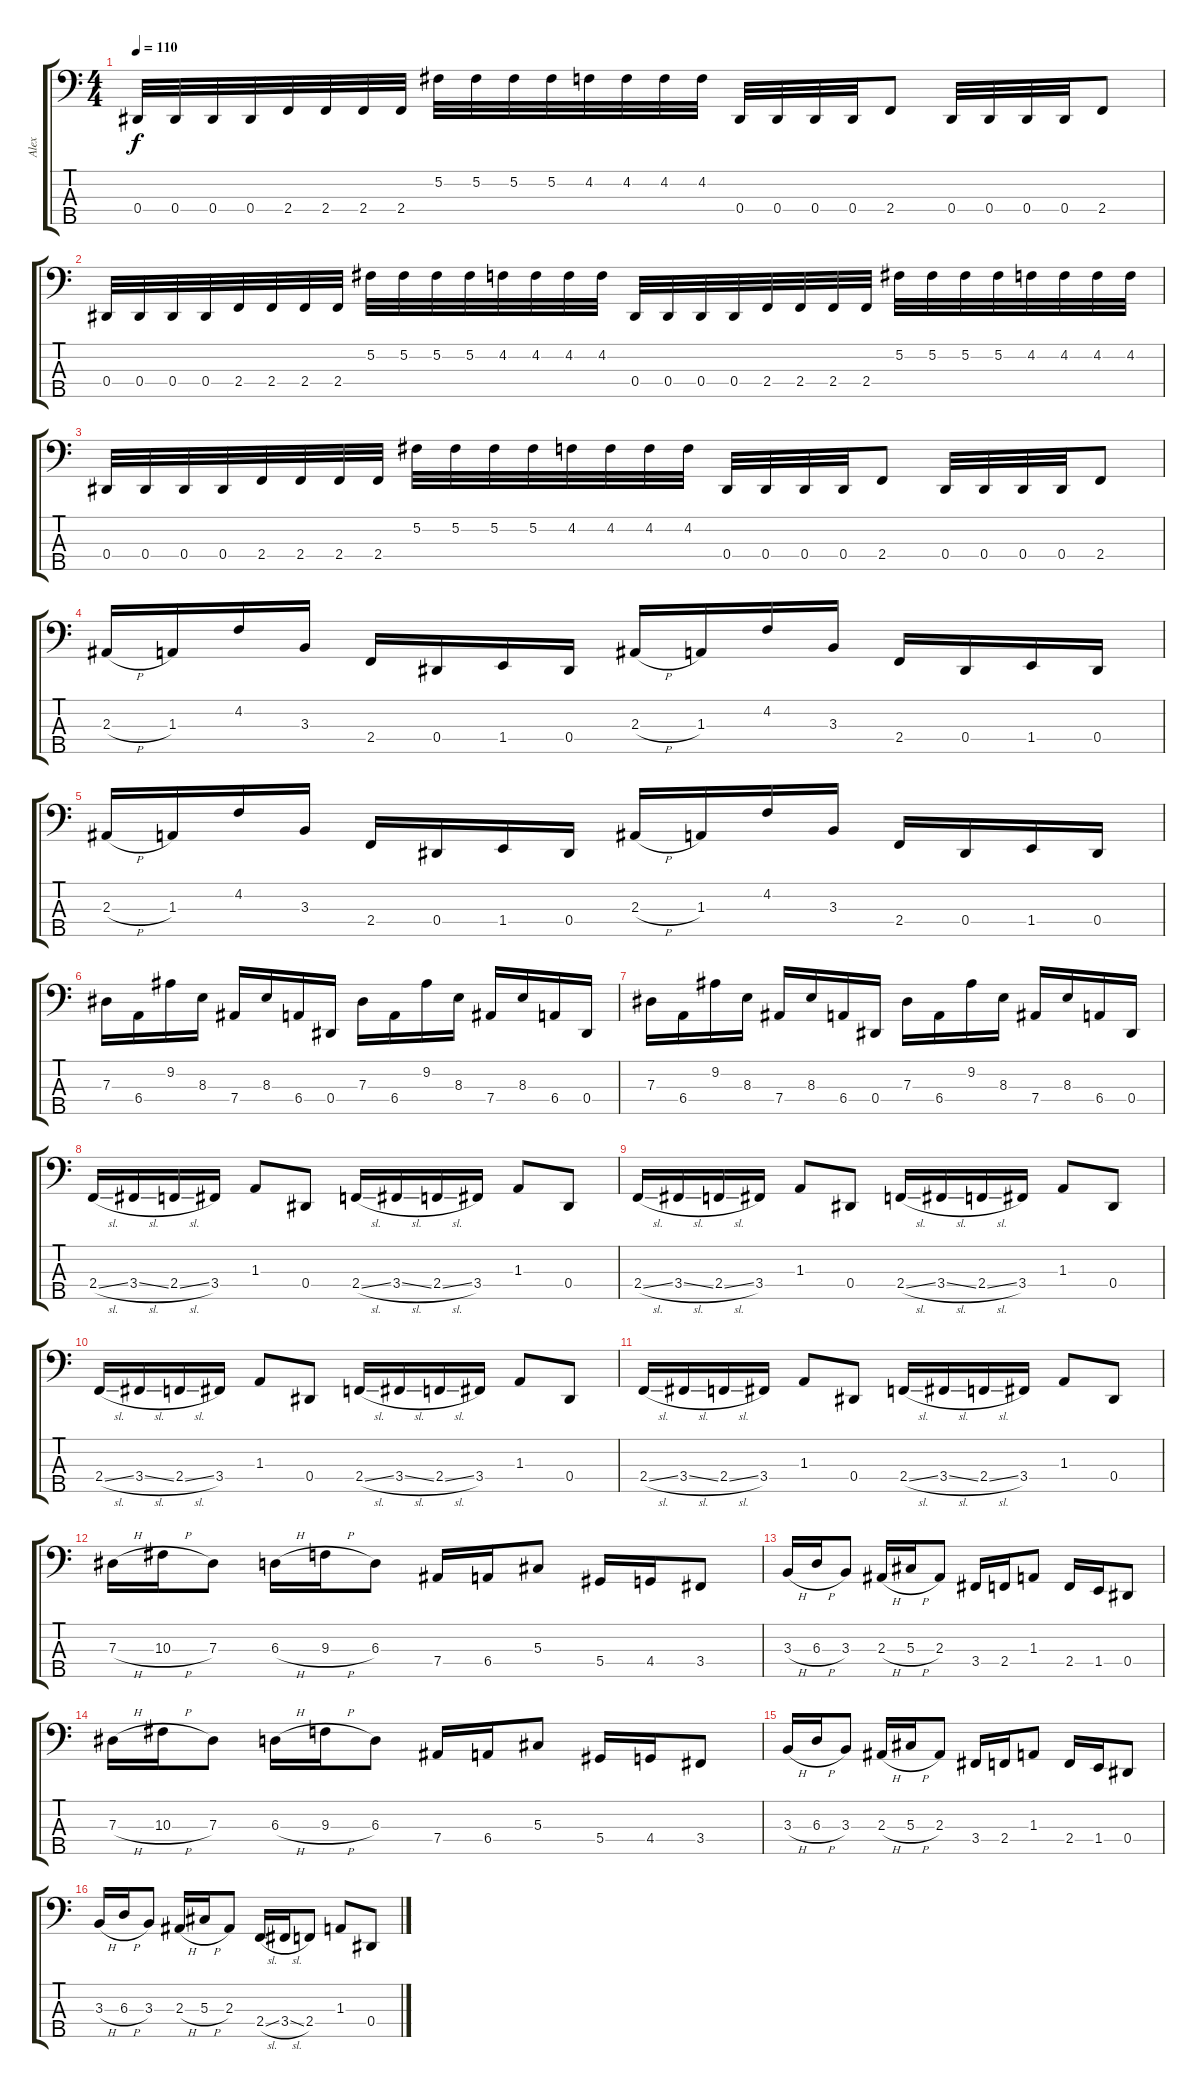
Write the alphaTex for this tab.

\track ("Alex" "Alex") {solo instrument electricbassfinger}
\staff {score tabs}
\tuning (Gb2 Db2 Ab1 Eb1 Bb0) {hide}
\ts (4 4)
\tempo 110
\clef f4
\ks c
0.4.32{dy f} 0.4.32 0.4.32 0.4.32 2.4.32 2.4.32 2.4.32 2.4.32 5.2.32 5.2.32 5.2.32 5.2.32 4.2.32 4.2.32 4.2.32 4.2.32 0.4.32 0.4.32 0.4.32 0.4.32 2.4.8 0.4.32 0.4.32 0.4.32 0.4.32 2.4.8 |
0.4.32 0.4.32 0.4.32 0.4.32 2.4.32 2.4.32 2.4.32 2.4.32 5.2.32 5.2.32 5.2.32 5.2.32 4.2.32 4.2.32 4.2.32 4.2.32 0.4.32 0.4.32 0.4.32 0.4.32 2.4.32 2.4.32 2.4.32 2.4.32 5.2.32 5.2.32 5.2.32 5.2.32 4.2.32 4.2.32 4.2.32 4.2.32 |
0.4.32 0.4.32 0.4.32 0.4.32 2.4.32 2.4.32 2.4.32 2.4.32 5.2.32 5.2.32 5.2.32 5.2.32 4.2.32 4.2.32 4.2.32 4.2.32 0.4.32 0.4.32 0.4.32 0.4.32 2.4.8 0.4.32 0.4.32 0.4.32 0.4.32 2.4.8 |
2.3{h}.16 1.3.16 4.2.16 3.3.16 2.4.16 0.4.16 1.4.16 0.4.16 2.3{h}.16 1.3.16 4.2.16 3.3.16 2.4.16 0.4.16 1.4.16 0.4.16 |
2.3{h}.16 1.3.16 4.2.16 3.3.16 2.4.16 0.4.16 1.4.16 0.4.16 2.3{h}.16 1.3.16 4.2.16 3.3.16 2.4.16 0.4.16 1.4.16 0.4.16 |
7.3.16 6.4.16 9.2.16 8.3.16 7.4.16 8.3.16 6.4.16 0.4.16 7.3.16 6.4.16 9.2.16 8.3.16 7.4.16 8.3.16 6.4.16 0.4.16 |
7.3.16 6.4.16 9.2.16 8.3.16 7.4.16 8.3.16 6.4.16 0.4.16 7.3.16 6.4.16 9.2.16 8.3.16 7.4.16 8.3.16 6.4.16 0.4.16 |
2.4{sl}.16 3.4{sl}.16 2.4{sl}.16 3.4.16 1.3.8 0.4.8 2.4{sl}.16 3.4{sl}.16 2.4{sl}.16 3.4.16 1.3.8 0.4.8 |
2.4{sl}.16 3.4{sl}.16 2.4{sl}.16 3.4.16 1.3.8 0.4.8 2.4{sl}.16 3.4{sl}.16 2.4{sl}.16 3.4.16 1.3.8 0.4.8 |
2.4{sl}.16 3.4{sl}.16 2.4{sl}.16 3.4.16 1.3.8 0.4.8 2.4{sl}.16 3.4{sl}.16 2.4{sl}.16 3.4.16 1.3.8 0.4.8 |
2.4{sl}.16 3.4{sl}.16 2.4{sl}.16 3.4.16 1.3.8 0.4.8 2.4{sl}.16 3.4{sl}.16 2.4{sl}.16 3.4.16 1.3.8 0.4.8 |
7.3{h}.16 10.3{h}.16 7.3.8 6.3{h}.16 9.3{h}.16 6.3.8 7.4.16 6.4.16 5.3.8 5.4.16 4.4.16 3.4.8 |
3.3{h}.16 6.3{h}.16 3.3.8 2.3{h}.16 5.3{h}.16 2.3.8 3.4.16 2.4.16 1.3.8 2.4.16 1.4.16 0.4.8 |
7.3{h}.16 10.3{h}.16 7.3.8 6.3{h}.16 9.3{h}.16 6.3.8 7.4.16 6.4.16 5.3.8 5.4.16 4.4.16 3.4.8 |
3.3{h}.16 6.3{h}.16 3.3.8 2.3{h}.16 5.3{h}.16 2.3.8 3.4.16 2.4.16 1.3.8 2.4.16 1.4.16 0.4.8 |
3.3{h}.16 6.3{h}.16 3.3.8 2.3{h}.16 5.3{h}.16 2.3.8 2.4{sl}.16 3.4{sl}.16 2.4.8 1.3.8 0.4.8
